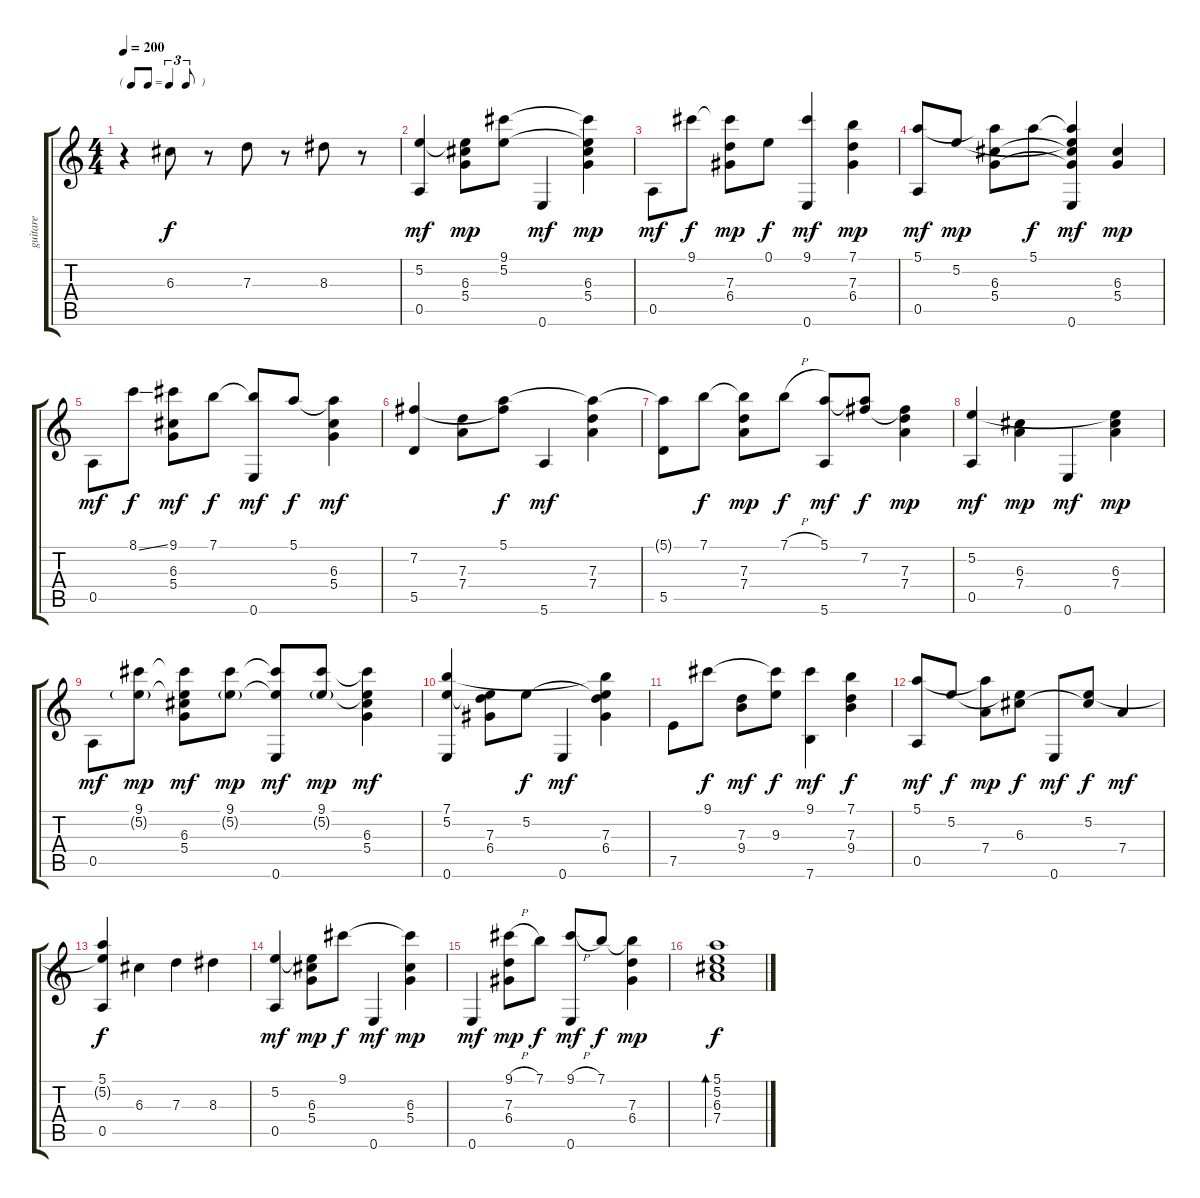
\track ("guitare" "guitare") {instrument electricguitarjazz}
\staff {score tabs}
\tuning (E4 B3 G3 D3 A2 E2) {hide}
\ts (4 4)
\tf triplet8th
\tempo 200
\clef g2
\ks c
r.4{dy f instrument electricguitarjazz} 6.3.8 r.8 7.3.8 r.8 8.3.8 r.8 |
(5.2 0.5).4{dy mf} (5.2{t} 6.3 5.4).8{dy mp} (9.1 5.2).8 0.6.4{dy mf} (9.1{t} 5.2{t} 6.3 5.4).4{dy mp} |
0.5.8{dy mf} 9.1.8{dy f} (9.1{t} 7.3 6.4).8{dy mp} 0.1.8{dy f} (9.1 0.6).4{dy mf} (7.1 7.3 6.4).4{dy mp} |
(5.1 0.5).8{dy mf} 5.2.8{dy mp} (5.1{t} 6.3 5.4).8 5.1.8{dy f} (5.1{t} 5.2{t} 6.3{t} 5.4{t} 0.6).4{dy mf} (6.3 5.4).4{dy mp} |
0.5.8{dy mf} 8.1{ss}.8{dy f} (9.1 6.3 5.4).8{dy mf} 7.1.8{dy f} (7.1{t} 0.6).8{dy mf} 5.1.8{dy f} (5.1{t} 6.3 5.4).4{dy mf} |
(7.2 5.5).4 (7.3 7.4).8 (5.1 7.2{t}).8{dy f} 5.6.4{dy mf} (5.1{t} 7.3 7.4).4 |
(5.1{t} 5.5).8 7.1.8{dy f} (7.1{t} 7.3 7.4).8{dy mp} 7.1{h}.8{dy f} (5.1 5.6).8{dy mf} (5.1{t} 7.2).8{dy f} (7.2{t} 7.3 7.4).4{dy mp} |
(5.2 0.5).4{dy mf} (6.3 7.4).4{dy mp} 0.6.4{dy mf} (5.2{t} 6.3 7.4).4{dy mp} |
0.5.8{dy mf} (9.1 5.2{g}).8{dy mp} (9.1{t} 5.2{t} 6.3 5.4).8{dy mf} (9.1 5.2{g}).8{dy mp} (9.1{t} 5.2{t} 0.6).8{dy mf} (9.1 5.2{g}).8{dy mp} (9.1{t} 5.2{t} 6.3 5.4).4{dy mf} |
(7.1 5.2 0.6).4 (5.2{t} 7.3 6.4).8 5.2.8{dy f} 0.6.4{dy mf} (7.1{t} 5.2{t} 7.3 6.4).4 |
7.5.8 9.1.8{dy f} (7.3 9.4).8{dy mf} (9.1{t} 9.3).8{dy f} (9.1 7.6).4{dy mf} (7.1 7.3 9.4).4{dy f} |
(5.1 0.5).8{dy mf} 5.2.8{dy f} (5.1{t} 7.4).8{dy mp} (5.2{t} 6.3).8{dy f} 0.6.8{dy mf} (5.2 6.3{t}).8{dy f} 7.4.4{dy mf} |
(5.1 5.2{t} 0.5).4{dy f} 6.3.4 7.3.4 8.3.4 |
(5.2 0.5).4{dy mf} (5.2{t} 6.3 5.4).8{dy mp} 9.1.8{dy f} 0.6.4{dy mf} (9.1{t} 6.3 5.4).4{dy mp} |
0.6.4{dy mf} (9.1{h} 7.3 6.4).8{dy mp} 7.1.8{dy f} (9.1{h} 0.6).8{dy mf} 7.1.8{dy f} (7.1{t} 7.3 6.4).4{dy mp} |
(5.1 5.2 6.3 7.4).1{bd 120 dy f}
